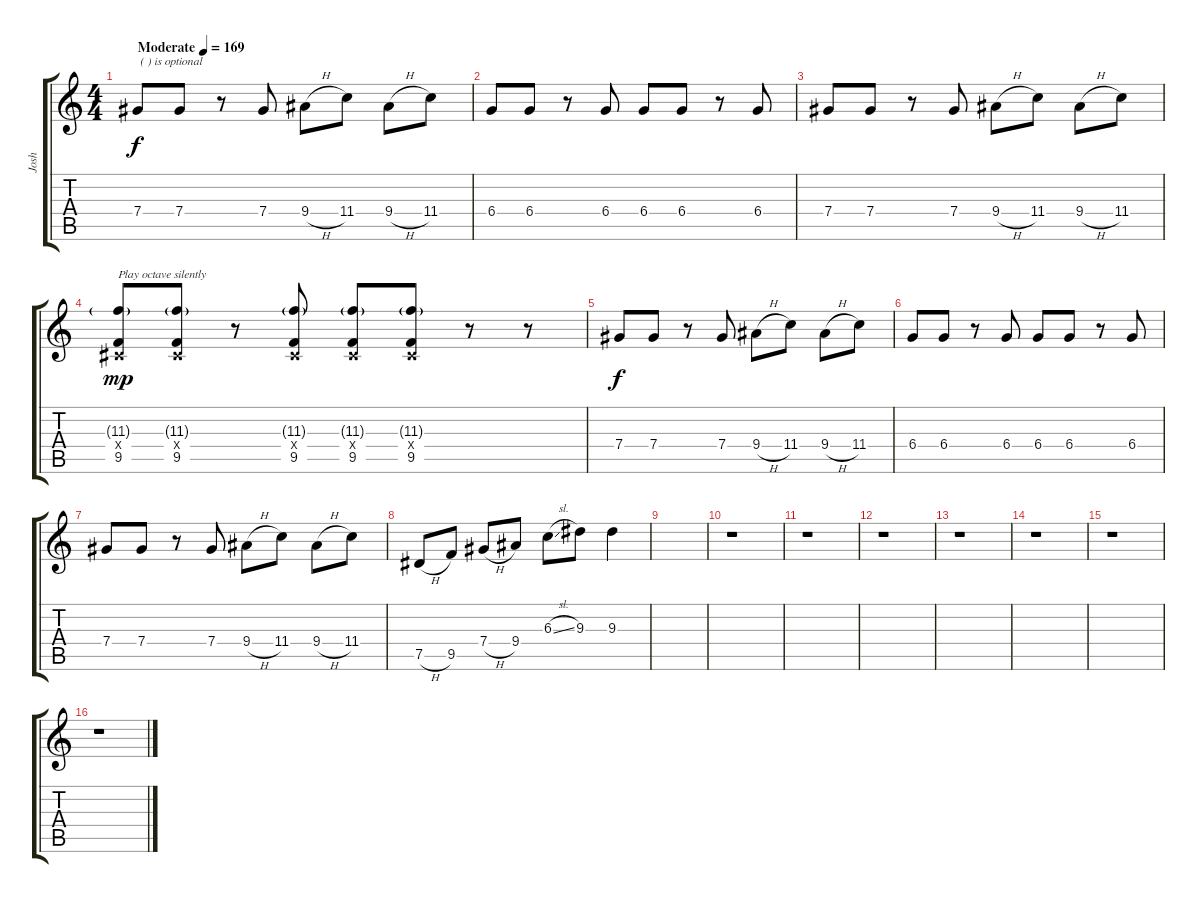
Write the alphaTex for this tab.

\track ("Josh" "Josh") {instrument acousticguitarsteel}
\staff {score tabs}
\tuning (Eb4 Bb3 Gb3 Db3 Ab2 Db2) {hide}
\ts (4 4)
\tempo (169 "Moderate")
\clef g2
\ks c
7.4.8{txt " ( ) is optional" dy f instrument acousticguitarsteel} 7.4.8 r.8 7.4.8 9.4{h}.8 11.4.8 9.4{h}.8 11.4.8 |
6.4.8 6.4.8 r.8 6.4.8 6.4.8 6.4.8 r.8 6.4.8 |
7.4.8 7.4.8 r.8 7.4.8 9.4{h}.8 11.4.8 9.4{h}.8 11.4.8 |
(11.3{g} 0.4{x} 9.5).8{txt "Play octave silently" dy mp} (11.3{g} 0.4{x} 9.5).8 r.8 (11.3{g} 0.4{x} 9.5).8 (11.3{g} 0.4{x} 9.5).8 (11.3{g} 0.4{x} 9.5).8 r.8 r.8 |
7.4.8{dy f} 7.4.8 r.8 7.4.8 9.4{h}.8 11.4.8 9.4{h}.8 11.4.8 |
6.4.8 6.4.8 r.8 6.4.8 6.4.8 6.4.8 r.8 6.4.8 |
7.4.8 7.4.8 r.8 7.4.8 9.4{h}.8 11.4.8 9.4{h}.8 11.4.8 |
7.5{h}.8 9.5.8 7.4{h}.8 9.4.8 6.3{sl}.8 9.3.8 9.3.4 |
|
r.1 |
r.1 |
r.1 |
r.1 |
r.1 |
r.1 |
r.1
